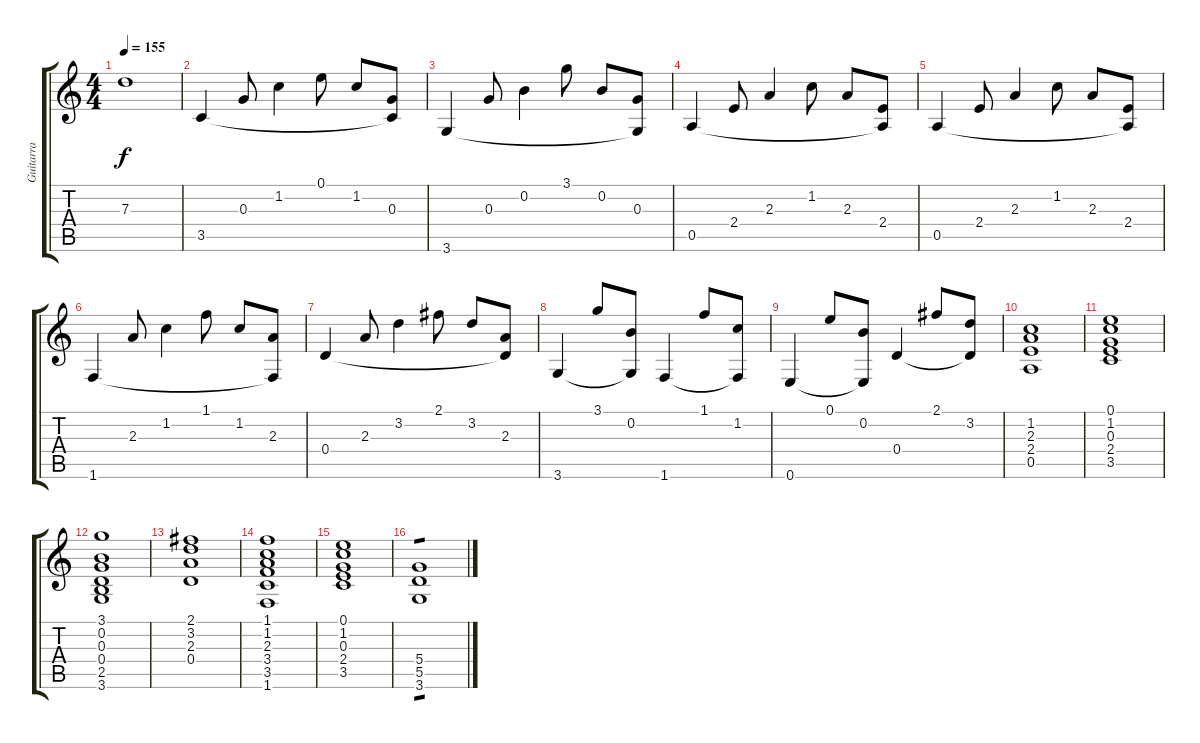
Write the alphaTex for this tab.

\track ("Guitarra" "Guitarra") {instrument acousticguitarsteel}
\staff {score tabs}
\tuning (E4 B3 G3 D3 A2 E2) {hide}
\ts (4 4)
\tempo 155
\clef g2
\ks c
7.3{t}.1{dy f} |
3.5.4{volume 10 instrument acousticguitarsteel} 0.3.8 1.2.4 0.1.8 1.2.8 (0.3 3.5{t}).8 |
3.6.4 0.3.8 0.2.4 3.1.8 0.2.8 (0.3 3.6{t}).8 |
0.5.4 2.4.8 2.3.4 1.2.8 2.3.8 (2.4 0.5{t}).8 |
0.5.4 2.4.8 2.3.4 1.2.8 2.3.8 (2.4 0.5{t}).8 |
1.6.4 2.3.8 1.2.4 1.1.8 1.2.8 (2.3 1.6{t}).8 |
0.4.4 2.3.8 3.2.4 2.1.8 3.2.8 (2.3 0.4{t}).8 |
3.6.4 3.1.8 (0.2 3.6{t}).8 1.6.4 1.1.8 (1.2 1.6{t}).8 |
0.6.4 0.1.8 (0.2 0.6{t}).8 0.4.4 2.1.8 (3.2 0.4{t}).8 |
(1.2 2.3 2.4 0.5).1 |
(0.1 1.2 0.3 2.4 3.5).1 |
(3.1 0.2 0.3 0.4 2.5 3.6).1 |
(2.1 3.2 2.3 0.4).1 |
(1.1 1.2 2.3 3.4 3.5 1.6).1 |
(0.1 1.2 0.3 2.4 3.5).1 |
(5.4 5.5 3.6).1{tp 1 volume 13}
